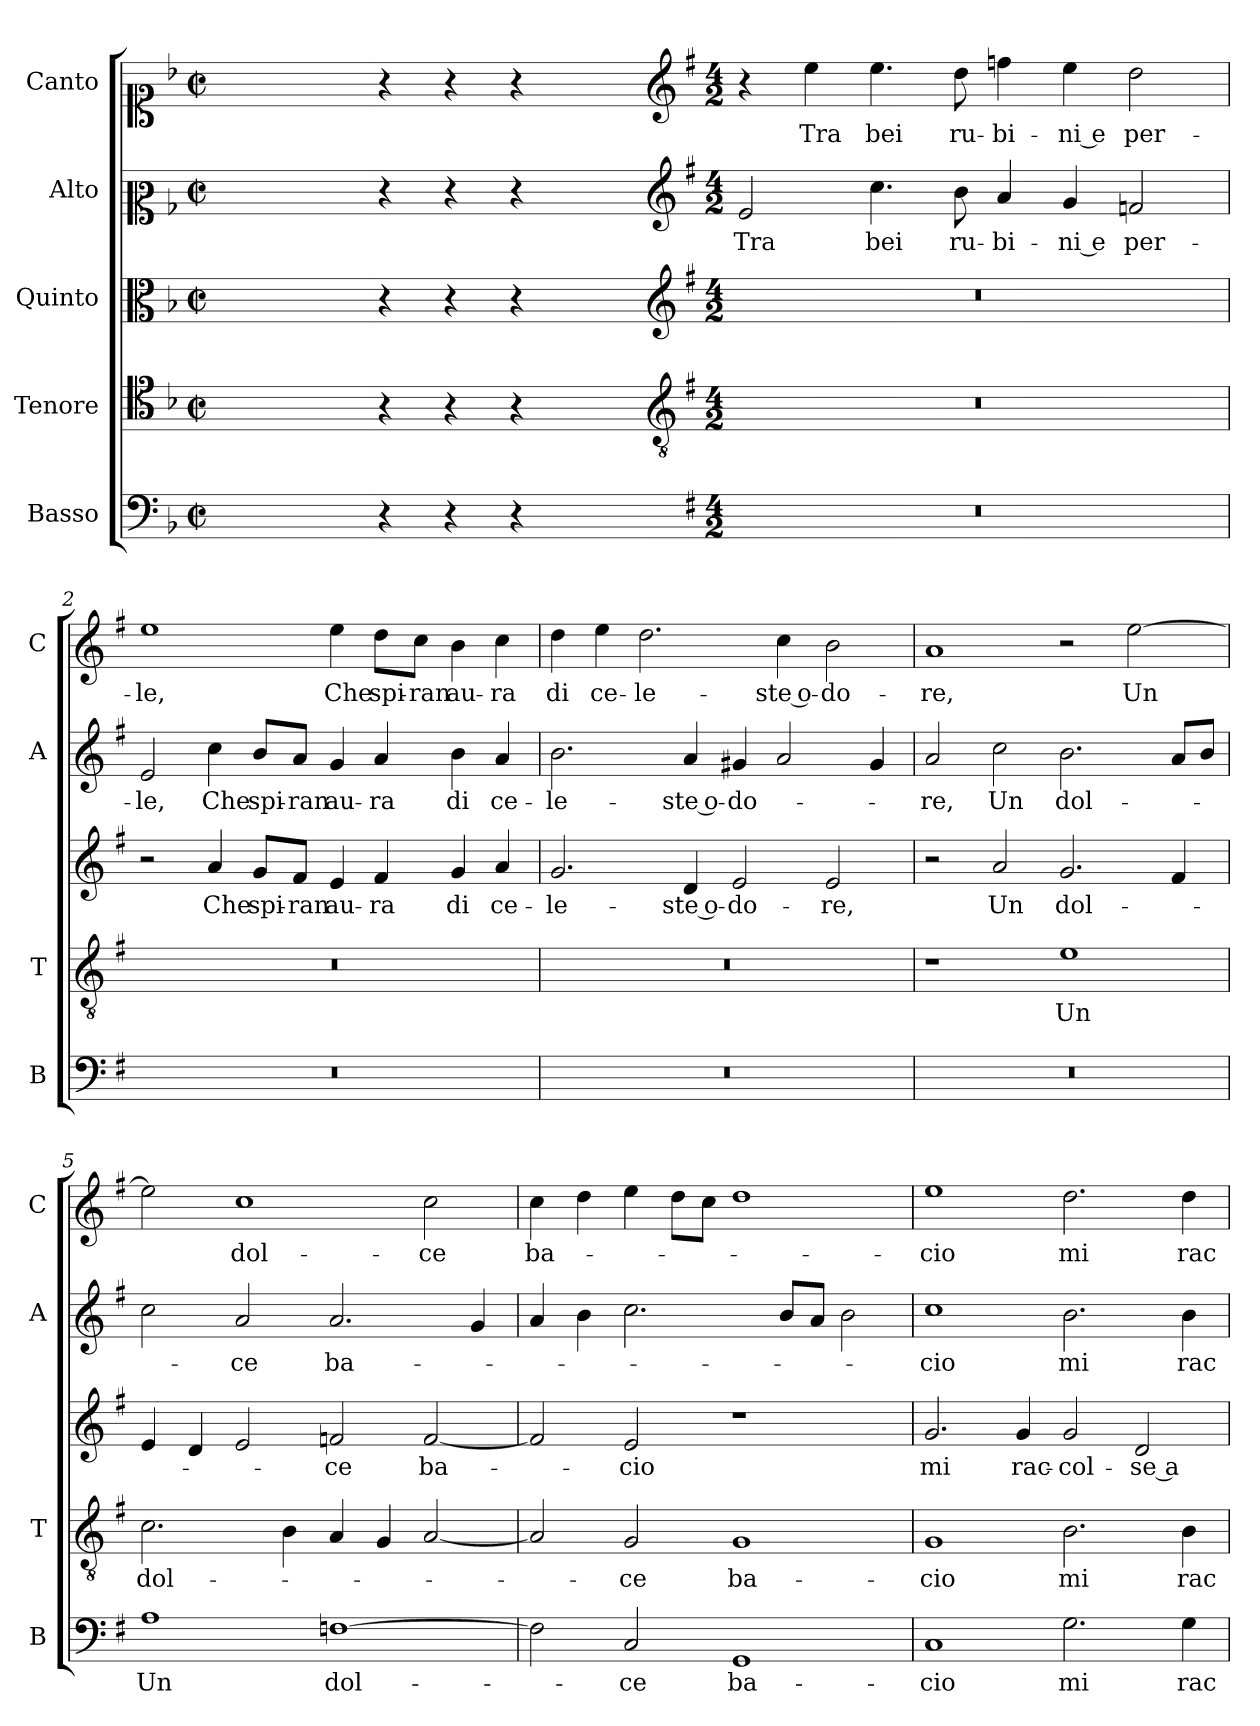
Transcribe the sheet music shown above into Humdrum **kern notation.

**kern	**text	**kern	**text	**kern	**text	**kern	**text	**kern	**text
*part5	*part5	*part4	*part4	*part3	*part3	*part2	*part2	*part1	*part1
*staff5	*staff5	*staff4	*staff4	*staff3	*staff3	*staff2	*staff2	*staff1	*staff1
*I"Basso	*	*I"Tenore	*	*I"Quinto	*	*I"Alto	*	*I"Canto	*
*I'B	*	*I'T	*	*	*	*I'A	*	*I'C	*
*clefF4	*	*clefC4	*	*clefC3	*	*clefC2	*	*clefC1	*
*k[b-]	*	*k[b-]	*	*k[b-]	*	*k[b-]	*	*k[b-]	*
*F:	*	*F:	*	*F:	*	*F:	*	*F:	*
*M2/2	*	*M2/2	*	*M2/2	*	*M2/2	*	*M2/2	*
*met(c|)	*	*met(c|)	*	*met(c|)	*	*met(c|)	*	*met(c|)	*
=	=	=	=	=	=	=	=	=	=
1ryy	.	1ryy	.	1ryy	.	1ryy	.	1ryy	.
=1X-	=1X-	=1X-	=1X-	=1X-	=1X-	=1X-	=1X-	=1X-	=1X-
4r	.	4r	.	4r	.	4r	.	4r	.
4r	.	4r	.	4r	.	4r	.	4r	.
4r	.	4r	.	4r	.	4r	.	4r	.
4ryy	.	4ryy	.	4ryy	.	4ryy	.	4ryy	.
=1-	=1-	=1-	=1-	=1-	=1-	=1-	=1-	=1-	=1-
*	*	*clefGv2	*	*clefG2	*	*clefG2	*	*clefG2	*
*k[f#]	*	*k[f#]	*	*k[f#]	*	*k[f#]	*	*k[f#]	*
*G:	*	*G:	*	*G:	*	*G:	*	*G:	*
*M4/2	*	*M4/2	*	*M4/2	*	*M4/2	*	*M4/2	*
!	!	!	!	!	!	!	!LO:LY:b	!	!
0r	.	0r	.	0r	.	2e/	Tra	4r	.
!	!	!	!	!	!	!	!	!	!LO:LY:b
.	.	.	.	.	.	.	.	4ee\	Tra
!	!	!	!	!	!	!	!LO:LY:b	!	!LO:LY:b
.	.	.	.	.	.	4.cc\	bei	4.ee\	bei
!	!	!	!	!	!	!	!LO:LY:b	!	!LO:LY:b
.	.	.	.	.	.	8b\	ru-	8dd\	ru-
!	!	!	!	!	!	!	!LO:LY:b	!	!LO:LY:b
.	.	.	.	.	.	4a/	-bi-	4ffn\	-bi-
!	!	!	!	!	!	!	!LO:LY:b	!	!LO:LY:b
.	.	.	.	.	.	4g/	-ni e	4ee\	-ni e
!	!	!	!	!	!	!	!LO:LY:b	!	!LO:LY:b
.	.	.	.	.	.	2fn/	per-	2dd\	per-
=2	=2	=2	=2	=2	=2	=2	=2	=2	=2
!	!	!	!	!	!	!	!LO:LY:b	!	!LO:LY:b
0r	.	0r	.	2r	.	2e/	-le,	1ee	-le,
!	!	!	!	!	!LO:LY:b	!	!LO:LY:b	!	!
.	.	.	.	4a/	Che	4cc\	Che	.	.
!	!	!	!	!	!LO:LY:b	!	!LO:LY:b	!	!
.	.	.	.	8g/L	spi-	8b/L	spi-	.	.
!	!	!	!	!	!LO:LY:b	!	!LO:LY:b	!	!
.	.	.	.	8f#/J	-ran	8a/J	-ran	.	.
!	!	!	!	!	!LO:LY:b	!	!LO:LY:b	!	!LO:LY:b
.	.	.	.	4e/	au-	4g/	au-	4ee\	Che
!	!	!	!	!	!LO:LY:b	!	!LO:LY:b	!	!LO:LY:b
.	.	.	.	4f#/	-ra	4a/	-ra	8dd\L	spi-
!	!	!	!	!	!	!	!	!	!LO:LY:b
.	.	.	.	.	.	.	.	8cc\J	-ran
!	!	!	!	!	!LO:LY:b	!	!LO:LY:b	!	!LO:LY:b
.	.	.	.	4g/	di	4b\	di	4b\	au-
!	!	!	!	!	!LO:LY:b	!	!LO:LY:b	!	!LO:LY:b
.	.	.	.	4a/	ce-	4a/	ce-	4cc\	-ra
=3	=3	=3	=3	=3	=3	=3	=3	=3	=3
!	!	!	!	!	!LO:LY:b	!	!LO:LY:b	!	!LO:LY:b
0r	.	0r	.	2.g/	-le-	2.b\	-le-	4dd\	di
!	!	!	!	!	!	!	!	!	!LO:LY:b
.	.	.	.	.	.	.	.	4ee\	ce-
!	!	!	!	!	!	!	!	!	!LO:LY:b
.	.	.	.	.	.	.	.	2.dd\	-le-
!	!	!	!	!	!LO:LY:b	!	!LO:LY:b	!	!
.	.	.	.	4d/	-ste o-	4a/	-ste o-	.	.
!	!	!	!	!	!LO:LY:b	!	!LO:LY:b	!	!
.	.	.	.	2e/	-do-	4g#X/	-do-	.	.
!	!	!	!	!	!	!	!	!	!LO:LY:b
.	.	.	.	.	.	2a/	.	4cc\	-ste o-
!	!	!	!	!	!LO:LY:b	!	!	!	!LO:LY:b
.	.	.	.	2e/	-re,	.	.	2b\	-do-
.	.	.	.	.	.	4g#/	.	.	.
!!LO:LB:g=z
=4	=4	=4	=4	=4	=4	=4	=4	=4	=4
!	!	!	!	!	!	!	!LO:LY:b	!	!LO:LY:b
0r	.	1r	.	2r	.	2a/	-re,	1a	-re,
!	!	!	!	!	!LO:LY:b	!	!LO:LY:b	!	!
.	.	.	.	2a/	Un	2cc\	Un	.	.
!	!	!	!LO:LY:b	!	!LO:LY:b	!	!LO:LY:b	!	!
.	.	1e	Un	2.g/	dol-	2.b\	dol-	2r	.
!	!	!	!	!	!	!	!	!	!LO:LY:b
.	.	.	.	.	.	.	.	[2ee\	Un
.	.	.	.	4f#/	.	8a/L	.	.	.
.	.	.	.	.	.	8b/J	.	.	.
=5	=5	=5	=5	=5	=5	=5	=5	=5	=5
!	!LO:LY:b	!	!LO:LY:b	!	!	!	!	!	!
1A	Un	2.c\	dol-	4e/	.	2cc\	.	2ee\]	.
.	.	.	.	4d/	.	.	.	.	.
!	!	!	!	!	!	!	!LO:LY:b	!	!LO:LY:b
.	.	.	.	2e/	.	2a/	-ce	1cc	dol-
.	.	4B\	.	.	.	.	.	.	.
!	!LO:LY:b	!	!	!	!LO:LY:b	!	!LO:LY:b	!	!
[1Fn	dol-	4A/	.	2fn/	-ce	2.a/	ba-	.	.
.	.	4G/	.	.	.	.	.	.	.
!	!	!	!	!	!LO:LY:b	!	!	!	!LO:LY:b
.	.	[2A/	.	[2f/	ba-	.	.	2cc\	-ce
.	.	.	.	.	.	4g/	.	.	.
=6	=6	=6	=6	=6	=6	=6	=6	=6	=6
!	!	!	!	!	!	!	!	!	!LO:LY:b
2F\]	.	2A/]	.	2f/]	.	4a/	.	4cc\	ba-
.	.	.	.	.	.	4b\	.	4dd\	.
!	!LO:LY:b	!	!LO:LY:b	!	!LO:LY:b	!	!	!	!
2C/	-ce	2G/	-ce	2e/	-cio	2.cc\	.	4ee\	.
.	.	.	.	.	.	.	.	8dd\L	.
.	.	.	.	.	.	.	.	8cc\J	.
!	!LO:LY:b	!	!LO:LY:b	!	!	!	!	!	!
1GG	ba-	1G	ba-	1r	.	.	.	1dd	.
.	.	.	.	.	.	8b/L	.	.	.
.	.	.	.	.	.	8a/J	.	.	.
.	.	.	.	.	.	2b\	.	.	.
=7	=7	=7	=7	=7	=7	=7	=7	=7	=7
!	!LO:LY:b	!	!LO:LY:b	!	!LO:LY:b	!	!LO:LY:b	!	!LO:LY:b
1C	-cio	1G	-cio	2.g/	mi	1cc	-cio	1ee	-cio
!	!	!	!	!	!LO:LY:b	!	!	!	!
.	.	.	.	4g/	rac-	.	.	.	.
!	!LO:LY:b	!	!LO:LY:b	!	!LO:LY:b	!	!LO:LY:b	!	!LO:LY:b
2.G\	mi	2.B\	mi	2g/	-col-	2.b\	mi	2.dd\	mi
!	!	!	!	!	!LO:LY:b	!	!	!	!
.	.	.	.	2d/	-se a-	.	.	.	.
!	!LO:LY:b	!	!LO:LY:b	!	!	!	!LO:LY:b	!	!LO:LY:b
4G\	rac-	4B\	rac-	.	.	4b\	rac-	4dd\	rac-
=	=	=	=	=	=	=	=	=	=
*-	*-	*-	*-	*-	*-	*-	*-	*-	*-
